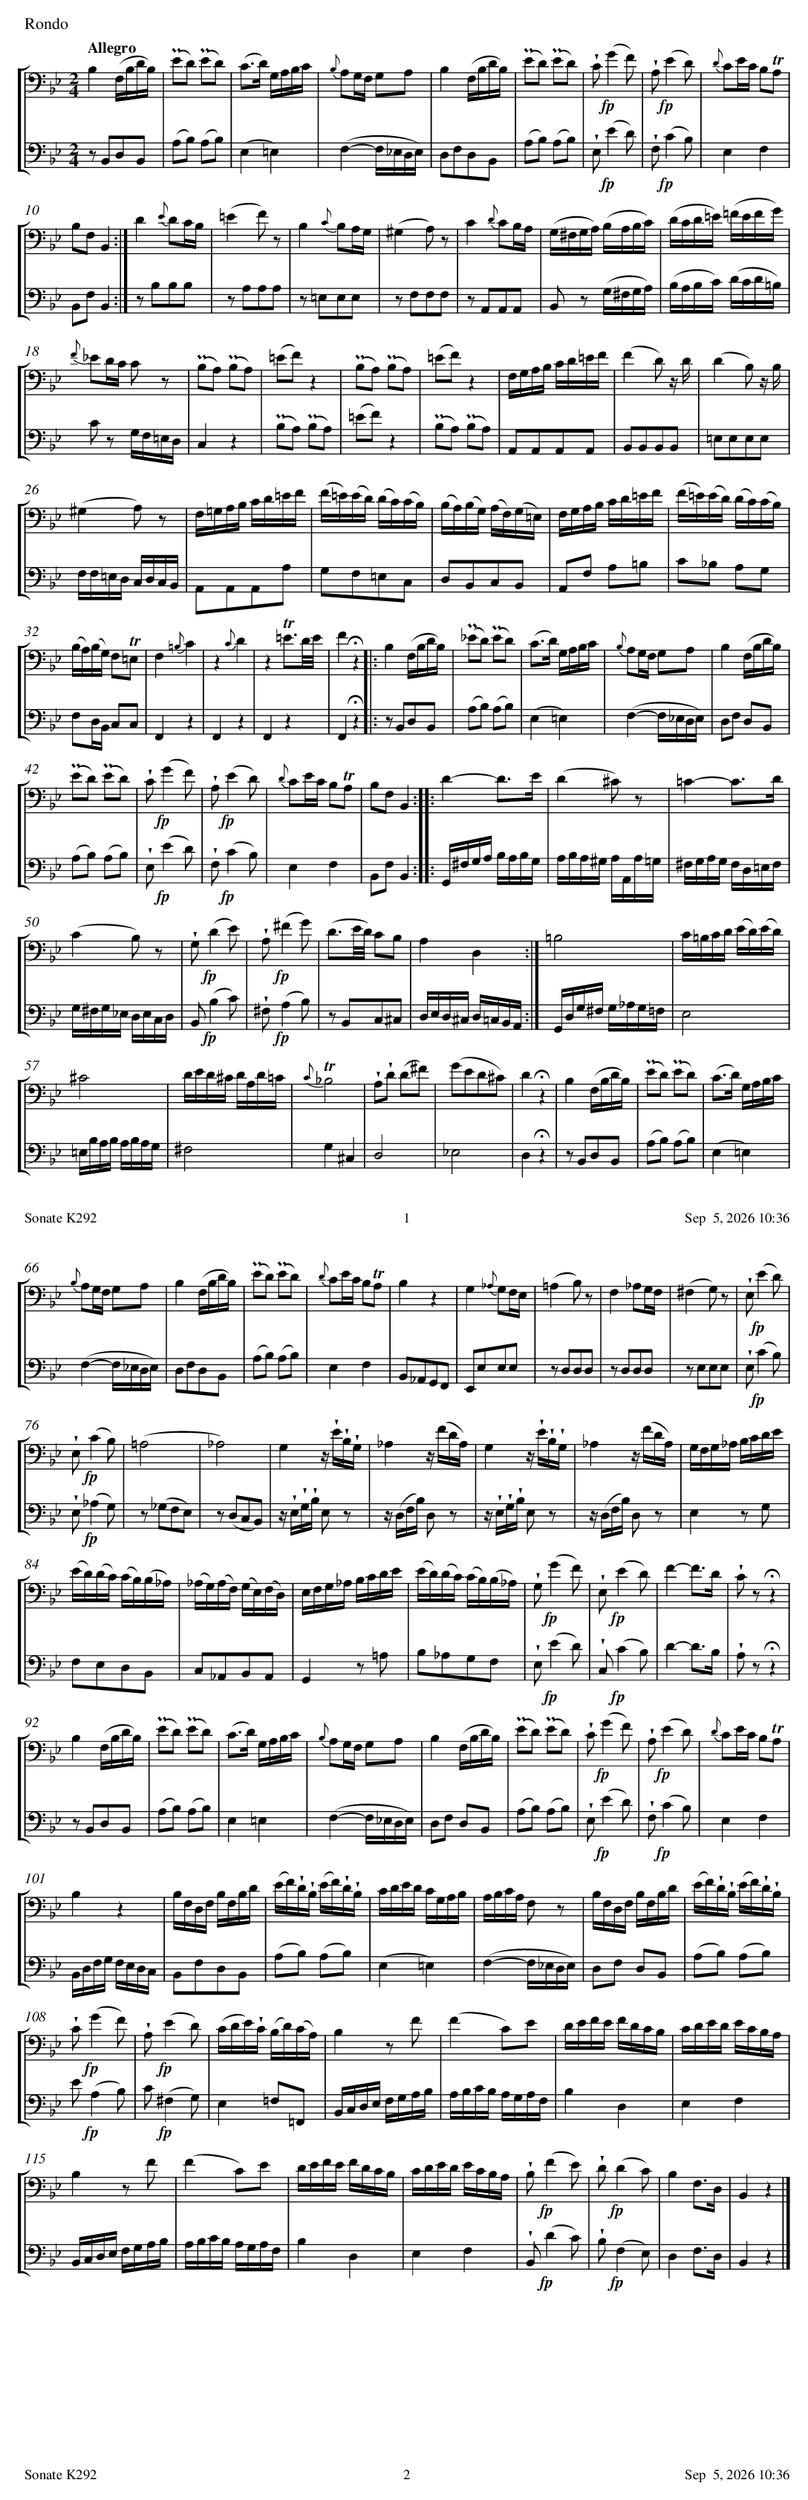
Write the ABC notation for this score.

X:1
%%score [1 | 2]
L:1/8
M:4/4
K:Bb
V:1 clef=bass
V:2 clef=bass
%%text Rondo
V:1
[Q:"Allegro"][M:2/4] B,2 (F,/B,/D/B,/) | (!uppermordent!ED) (!uppermordent!ED) | (C>D) G,/A,/B,/C/ |{B,}A,G,/F,/ G,A, | B,2 (F,/B,/D/B,/) | (!uppermordent!ED) (!uppermordent!ED) | !wedge!C (!fp!G2 F) | !wedge!A, (!fp!E2 D) | {D}CE/C/ B,!trill!A, |
B,F, B,,2 :| D2 {E}DC/B,/ | (=E2 F) z | B,2 {C}B,A,/G,/ | (^G,2 A,) z | C2 {D}CB,/A,/ | (G,/^F,/G,/A,/) (B,/A,/B,/C/) | (D/C/D/=E/) (=F/E/F/G/) |
{F}_ED/C/ C z | (!uppermordent!B,A,) (!uppermordent!B,A,) | (=EF) z2 | (!uppermordent!B,A,) (!uppermordent!B,A,) | (=EF) z2 | F,/G,/A,/B,/ C/D/=E/F/ | (F2 D) z/ D/ | (D2 B,) z/ B,/ |
(^G,2 A,) z | F,/=G,/A,/B,/ C/D/=E/F/ | (F/=E/)(E/D/) (D/C/)(C/B,/) | (B,/A,/)(B,/G,/) (A,/F,/)(G,/=E,/) | F,/G,/A,/B,/ C/D/=E/F/ | (F/=E/)(E/D/) (D/C/)(C/B,/) |
(B,/A,/)(B,/G,/) F,!trill!=E, | F,2 {=B,}C2 | z2 {C}D2 | z2 !trill!=E3/2D/4E/4 | F2 !fermata!z2 |: B,2 (F,/B,/D/B,/) | (!uppermordent!_ED) (!uppermordent!ED) | (C>D) G,/A,/B,/C/ | {B,}A,G,/F,/ G,A, | B,2 (F,/B,/D/B,/) |
(!uppermordent!ED) (!uppermordent!ED) | !wedge!C (!fp!G2 F) | !wedge!A, (!fp!E2 D) | {D}CE/C/ B,!trill!A, | B,F, B,,2 :: D2- D>E | (D2 ^C) z | =C2- C>D |
(C2 B,) z | !wedge!G, (!fp!D2 E) | !wedge!A, (!fp!^F2 G) | (D3/2E/4D/4) CB, | A,2 D,2 :| =B,4 | C/=B,/C/D/ (E/D/)(E/D/) |
^C4 | D/E/D/^C/ D/A,/D/=C/ | {C}!trill!_B,4 | !wedge!A,!wedge!D (D^F) | (GED^C) | D2 !fermata!z2 | B,2 (F,/B,/D/B,/) | (!uppermordent!ED) (!uppermordent!ED) | (C>D) G,/A,/B,/C/ |
{B,}A,G,/F,/ G,A, | B,2 (F,/B,/D/B,/) | (!uppermordent!ED) (!uppermordent!ED) | {D}CE/C/ B,!trill!A, | B,2 z2 | G,2 {_A,}G,F,/E,/ | (=A,2 B,) z | F,2 _A,G,/F,/ | (^F,2 G,) z | !wedge!E, (!fp!E2 D) |
!wedge!E, (!fp!C2 B,) | (=A,4 | _A,4) | G,2 z/ !wedge!E/!wedge!B,/!wedge!G,/ | _A,2 z/ (F/D/A,/) | G,2 z/ !wedge!E/!wedge!B,/!wedge!G,/ | _A,2 z/ (F/D/A,/) | G,/F,/G,/_A,/ B,/C/D/E/ |
(E/D/)(D/C/) (C/B,/)(B,/_A,/) | (_A,/G,/)(A,/F,/) (G,/E,/)(F,/D,/) | E,/F,/G,/_A,/ B,/C/D/E/ | (E/D/)(D/C/) (C/B,/)(B,/_A,/) | !wedge!G, (!fp!G2 F) | !wedge!E, (!fp!E2 D) | F2- F>D | !wedge!C z !fermata!z2 |
B,2 (F,/B,/D/B,/) | (!uppermordent!ED) (!uppermordent!ED) | (C>D) G,/A,/B,/C/ | {B,}A,G,/F,/ G,A, | B,2 (F,/B,/D/B,/) | (!uppermordent!ED) (!uppermordent!ED) | !wedge!C (!fp!G2 F) | !wedge!A, (!fp!E2 D) | {D}CE/C/ B,!trill!A, |
B,2 z2 | B,/F,/D,/F,/ B,/F,/B,/D/ | (E/F/)!wedge!D/!wedge!B,/ (E/F/)!wedge!D/!wedge!B,/ | C/D/E/D/ C/G,/A,/B,/ | A,/B,/C/A,/ F, z | B,/F,/D,/F,/ B,/F,/B,/D/ | (E/F/)!wedge!D/!wedge!B,/ (E/F/)!wedge!D/!wedge!B,/ |
!wedge!C (!fp!G2 F) | !wedge!A, (!fp!E2 D) | (C/D/E/)!wedge!C/ (B,/D/)(C/A,/) | B,2 z F | (F2 C)E | D/E/F/E/ F/D/C/B,/ | C/D/E/D/ E/C/B,/A,/ |
B,2 z F | (F2 C)E | D/E/F/E/ F/D/C/B,/ | C/D/E/D/ E/C/B,/A,/ | !wedge!B, (!fp!F2 E) | !wedge!D (!fp!D2 C) | B,2 F,>D, | B,,2 z2 |]
V:2
[Q:"Allegro"][M:2/4] z B,,D,B,, | (A,B,) (A,B,) | (E,2 =E,2) | (F,2- F,/_E,/D,/E,/) | D,F,D,B,, | (A,B,) (A,B,) | !wedge!E, (!fp!E2 D) | !wedge!F, (!fp!C2 B,) | E,2 F,2 |
B,,F, B,,2 :| z B,B,B, | z A,A,A, | z =E,E,E, | z F,F,F, | z A,,A,,A,, | B,, z (G,/^F,/G,/A,/) | (B,/A,/B,/C/) (D/C/D/=B,/) |
C z G,/F,/=E,/D,/ | C,2 z2 | (!uppermordent!B,A,) (!uppermordent!B,A,) | (=EF) z2 | (!uppermordent!B,A,) (!uppermordent!B,A,) | A,,A,,A,,A,, | B,,B,,B,,B,, | =E,E,E,E, |
F,/F,/=E,/D,/ C,/D,/C,/B,,/ | A,,A,,A,,A, | G,F,=E,C, | D,B,,C,B,, | A,,F, A,=B, | C_B, A,G, |
F,D,/B,,/ C,C, | F,,2 z2 | F,,2 z2 | F,,2 z2 | F,,2 !fermata!z2 |: z B,,D,B,, | (A,B,) (A,B,) | (E,2 =E,2) | (F,2- F,/_E,/D,/E,/) | D,F, D,B,, |
(A,B,) (A,B,) | !wedge!E, (!fp!E2 D) | !wedge!F, (!fp!C2 B,) | E,2 F,2 | B,,F, B,,2 :: G,,/^F,/G,/A,/ B,/A,/B,/G,/ | A,/B,/A,/^G,/ A,/A,,/A,/=G,/ | ^F,/G,/A,/G,/ F,/D,/=E,/F,/ |
G,/^F,/G,/_E,/ D,/E,/C,/D,/ | B,, (!fp!B,2 C) | !wedge!^F, (!fp!A,2 B,) | z B,,C,^C, | D,/E,/D,/^C,/ D,/=C,/B,,/A,,/ :| G,,/D,/G,/^F,/ G,/_A,/G,/=F,/ | E,4 |
=E,/B,/A,/B,/ A,/B,/A,/G,/ | ^F,4 | G,2 ^C,2 | D,4 | _E,4 | D,2 !fermata!z2 | z B,,D,B,, | (A,B,) (A,B,) | (E,2 =E,2) |
(F,2- F,/_E,/D,/E,/) | D,F,D,B,, | (A,B,) (A,B,) | E,2 F,2 | B,,_A,,G,,F,, | E,,E,E,E, | z D,D,D, | z D,D,D, | z E,E,E, | !wedge!E, (!fp!C2 B,) |
!wedge!E, (!fp!_A,2 G,) | z (_G,F,E,) | z (D,C,B,,) | z/ !wedge!E,/!wedge!G,/!wedge!B,/ E, z | z/ (D,/F,/B,/) D, z | z/ !wedge!E,/!wedge!G,/!wedge!B,/ E, z | z/ (D,/F,/B,/) D, z | E,2 z G, |
F,E,D,B,, | C,_A,,B,,A,, | G,,2 z =A, | B,_A,G,F, | !wedge!E, (!fp!E2 D) | !wedge!C, (!fp!C2 B,) | D2- D>B, | !wedge!A, z !fermata!z2 |
z B,,D,B,, | (A,B,) (A,B,) | E,2 =E,2 | (F,2- F,/_E,/D,/E,/) | D,F, D,B,, | (A,B,) (A,B,) | !wedge!E, (!fp!E2 D) | !wedge!F, (!fp!C2 B,) | E,2 F,2 |
B,,/D,/F,/G,/ F,/E,/D,/C,/ | B,,F,D,B,, | (A,B,) (A,B,) | (E,2 =E,2) | (F,2- F,/_E,/D,/E,/) | D,F, D,B,, | (A,B,) (A,B,) |
E (!fp!A,2 B,) | C (!fp!^F,2 G,) | E,2 =F,=F,, | B,,/C,/D,/E,/ F,/G,/A,/B,/ | A,/B,/C/B,/ A,/G,/A,/F,/ | B,2 D,2 | E,2 F,2 |
B,,/C,/D,/E,/ F,/G,/A,/B,/ | A,/B,/C/B,/ A,/G,/A,/F,/ | B,2 D,2 | E,2 F,2 | !wedge!B,, (!fp!D2 C) | !wedge!B, (!fp!F,2 E,) | D,2 F,>D, | B,,2 z2 |]
